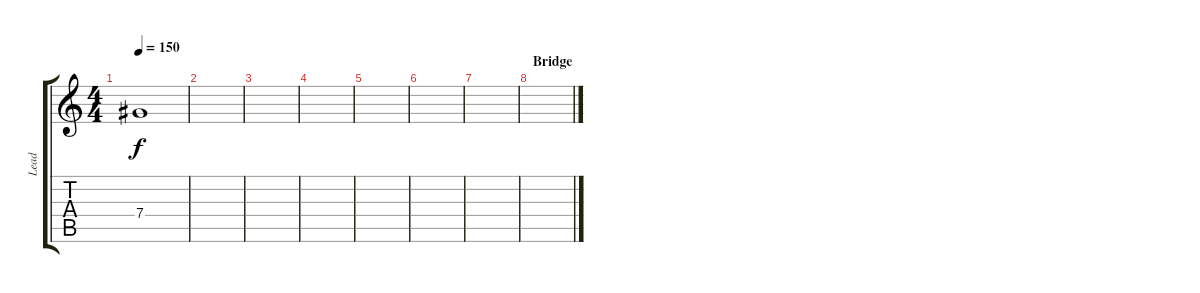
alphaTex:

\track ("Lead " "Lead ") {instrument overdrivenguitar}
\staff {score tabs}
\tuning (Eb4 Bb3 Gb3 Db3 Ab2 Eb2) {hide}
\ts (4 4)
\tempo 150
\clef g2
\ks c
7.4{t}.1{dy f} |
|
|
|
|
|
|
\section ("" "Bridge")
